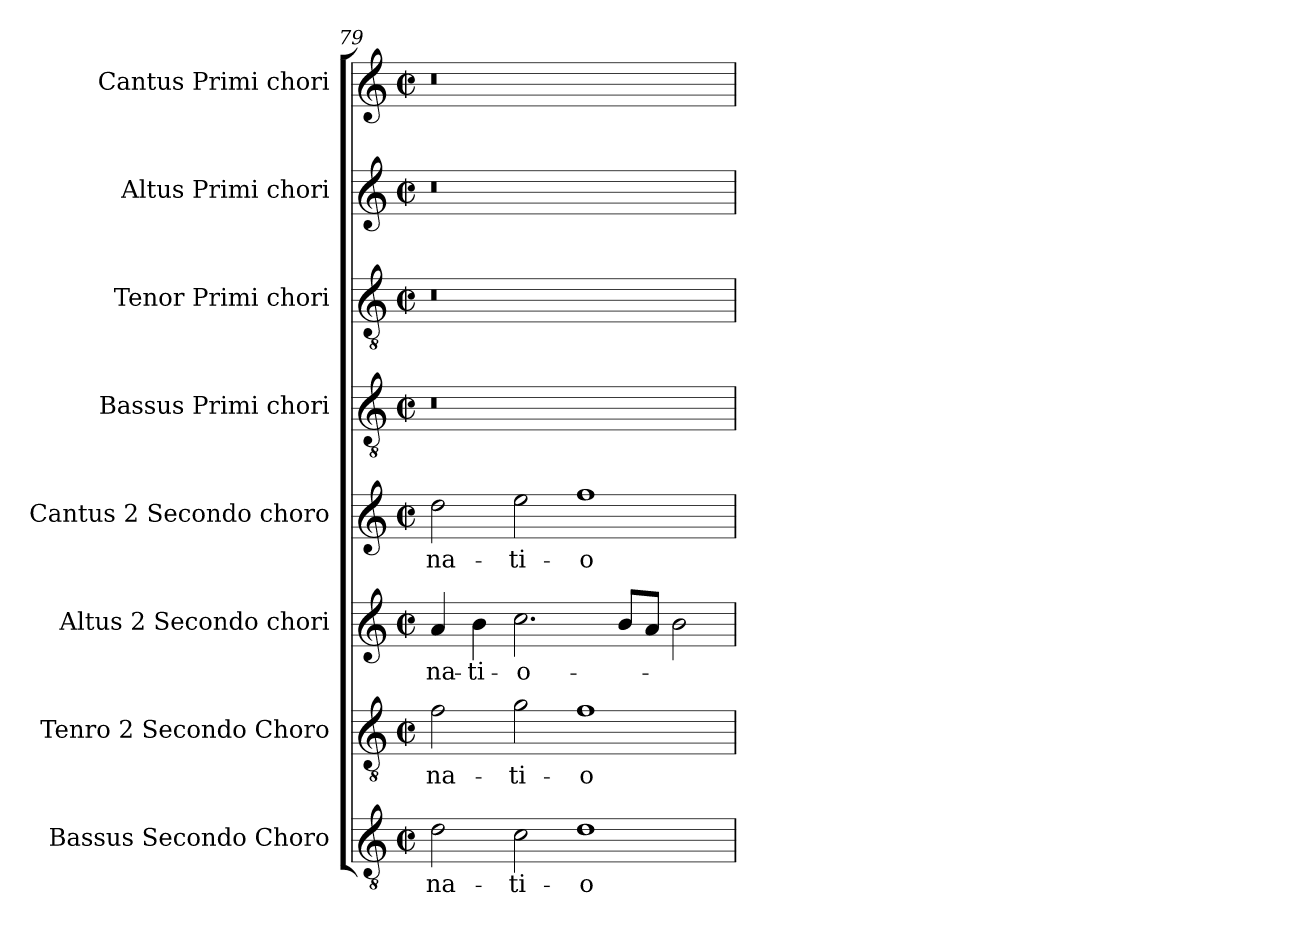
**kern	**text	**kern	**text	**kern	**text	**kern	**text	**kern	**kern	**kern	**kern
*part8	*part8	*part7	*part7	*part6	*part6	*part5	*part5	*part4	*part3	*part2	*part1
*staff8	*staff8	*staff7	*staff7	*staff6	*staff6	*staff5	*staff5	*staff4	*staff3	*staff2	*staff1
*I"Bassus  Secondo Choro	*	*I"Tenro 2  Secondo Choro	*	*I"Altus 2  Secondo chori	*	*I"Cantus 2  Secondo choro	*	*I"Bassus  Primi chori	*I"Tenor  Primi chori	*I"Altus  Primi chori	*I"Cantus  Primi chori
*I'Ch	*	*I'Ch	*	*I'Ch	*	*I'Ch	*	*I'Ch	*I'Ch	*I'Ch	*I'Ch
*clefGv2	*	*clefGv2	*	*clefG2	*	*clefG2	*	*clefGv2	*clefGv2	*clefG2	*clefG2
*M2/2	*	*M2/2	*	*M2/2	*	*M2/2	*	*M2/2	*M2/2	*M2/2	*M2/2
*met(c|)	*	*met(c|)	*	*met(c|)	*	*met(c|)	*	*met(c|)	*met(c|)	*met(c|)	*met(c|)
=79	=79	=79	=79	=79	=79	=79	=79	=79	=79	=79	=79
!	!LO:LY:b:cj	!	!LO:LY:b:cj	!	!LO:LY:b:cj	!	!LO:LY:b:cj	!	!	!	!
2d\	na-	2f\	na-	4a/	na-	2dd\	na-	0r	0r	0r	0r
!	!	!	!	!	!LO:LY:b:cj	!	!	!	!	!	!
.	.	.	.	4b\	-ti-	.	.	.	.	.	.
!	!LO:LY:b:cj	!	!LO:LY:b:cj	!	!LO:LY:b:cj	!	!LO:LY:b:cj	!	!	!	!
2c\	-ti-	2g\	-ti-	2.cc\	-o-	2ee\	-ti-	.	.	.	.
!	!LO:LY:b:rj	!	!LO:LY:b:rj	!	!	!	!LO:LY:b:rj	!	!	!	!
1d	-o-	1f	-o-	.	.	1ff	-o-	.	.	.	.
.	.	.	.	8b/L	.	.	.	.	.	.	.
.	.	.	.	8a/J	.	.	.	.	.	.	.
.	.	.	.	2b\	.	.	.	.	.	.	.
=	=	=	=	=	=	=	=	=	=	=	=
*-	*-	*-	*-	*-	*-	*-	*-	*-	*-	*-	*-
